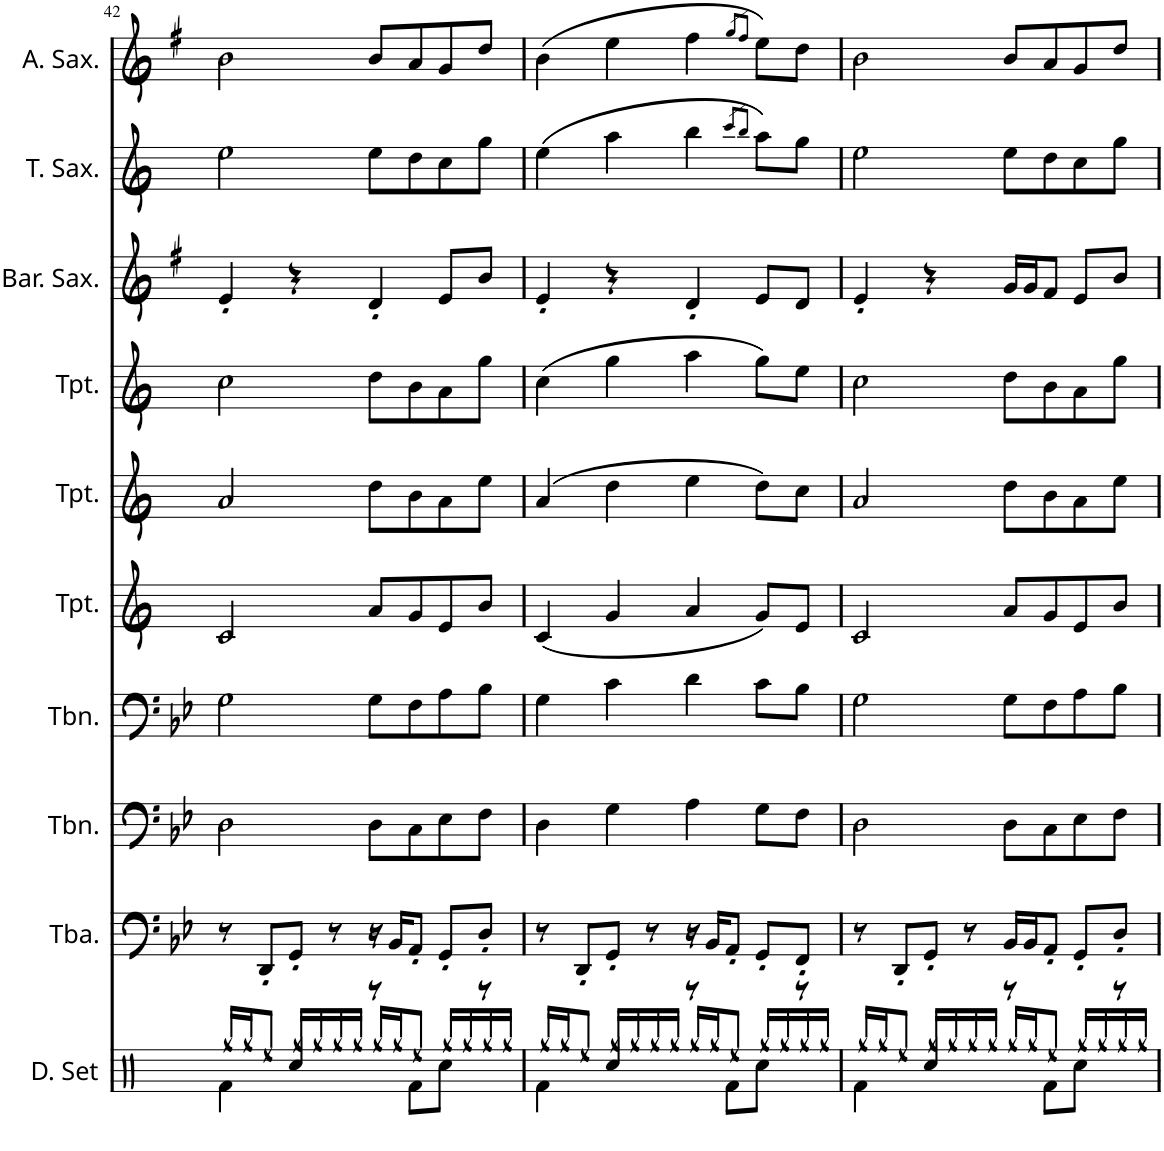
**kern	**kern	**kern	**kern	**kern	**kern	**kern	**kern	**kern	**kern
*part10	*part9	*part8	*part7	*part6	*part5	*part4	*part3	*part2	*part1
*staff10	*staff9	*staff8	*staff7	*staff6	*staff5	*staff4	*staff3	*staff2	*staff1
*I"Drumset	*I"Tuba	*I"Trombone	*I"Trombone	*I"Trumpet	*I"Trumpet	*I"Trumpet	*I"Baritone Saxophone	*I"Tenor Saxophone	*I"Alto Saxophone
*I'D. Set	*I'Tba.	*I'Tbn.	*I'Tbn.	*I'Tpt.	*I'Tpt.	*I'Tpt.	*I'Bar. Sax.	*I'T. Sax.	*I'A. Sax.
!!LO:PB:g=z
*clefX	*clefF4	*clefF4	*clefF4	*clefG2	*clefG2	*clefG2	*clefG2	*clefG2	*clefG2
*	*	*	*	*Trd1c2	*Trd1c2	*Trd1c2	*Trd12c21	*Trd8c14	*Trd5c9
*k[]	*k[b-e-]	*k[b-e-]	*k[b-e-]	*k[]	*k[]	*k[]	*k[f#]	*k[]	*k[f#]
*M4/4	*M4/4	*M4/4	*M4/4	*M4/4	*M4/4	*M4/4	*M4/4	*M4/4	*M4/4
=42	=42	=42	=42	=42	=42	=42	=42	=42	=42
*^	*	*	*	*	*	*	*	*	*
4Rf\	16Rgg/LL	8r	2D\	2G\	2c/	2a/	2cc\	4e'/	2ee\	2b\
.	16Rgg/J	.	.	.	.	.	.	.	.	.
.	8Ree/J	8DD'/L	.	.	.	.	.	.	.	.
4Rcc/	16Rgg/LL	8GG'/J	.	.	.	.	.	4r	.	.
.	16Rgg/	.	.	.	.	.	.	.	.	.
.	16Rgg/	8r	.	.	.	.	.	.	.	.
.	16Rgg/JJ	.	.	.	.	.	.	.	.	.
8r	16Rgg/LL	16r	8D\L	8G\L	8a/L	8dd\L	8dd\L	4d'/	8ee\L	8b/L
.	16Rgg/J	16BB-/KL	.	.	.	.	.	.	.	.
8Rf\L	8Ree/J	8AA'/J	8C\	8F\	8g/	8b\	8b\	.	8dd\	8a/
8Rcc\J	16Rgg/LL	8GG'/L	8E-\	8A\	8e/	8a\	8a\	8e/L	8cc\	8g/
.	16Rgg/	.	.	.	.	.	.	.	.	.
8r	16Rgg/	8D'/J	8F\J	8B-\J	8b/J	8ee\J	8gg\J	8b/J	8gg\J	8dd/J
.	16Rgg/JJ	.	.	.	.	.	.	.	.	.
=43	=43	=43	=43	=43	=43	=43	=43	=43	=43	=43
4Rf\	16Rgg/LL	8r	4D\	4G\	(4c/	(4a/	(4cc\	4e'/	(4ee\	(4b\
.	16Rgg/J	.	.	.	.	.	.	.	.	.
.	8Ree/J	8DD'/L	.	.	.	.	.	.	.	.
4Rcc/	16Rgg/LL	8GG'/J	4G\	4c\	4g/	4dd\	4gg\	4r	4aa\	4ee\
.	16Rgg/	.	.	.	.	.	.	.	.	.
.	16Rgg/	8r	.	.	.	.	.	.	.	.
.	16Rgg/JJ	.	.	.	.	.	.	.	.	.
8r	16Rgg/LL	16r	4A\	4d\	4a/	4ee\	4aa\	4d'/	4bb\	4ff#\
.	16Rgg/J	16BB-/KL	.	.	.	.	.	.	.	.
8Rf\L	8Ree/J	8AA'/J	.	.	.	.	.	.	.	.
.	.	.	.	.	.	.	.	.	8qccc/L	8qgg/L
.	.	.	.	.	.	.	.	.	8qbb/J	8qff#/J
8Rcc\J	16Rgg/LL	8GG'/L	8G\L	8c\L	8g/L)	8dd\L)	8gg\L)	8e/L	8aa\L)	8ee\L)
.	16Rgg/	.	.	.	.	.	.	.	.	.
8r	16Rgg/	8FF'/J	8F\J	8B-\J	8e/J	8cc\J	8ee\J	8d/J	8gg\J	8dd\J
.	16Rgg/JJ	.	.	.	.	.	.	.	.	.
=44	=44	=44	=44	=44	=44	=44	=44	=44	=44	=44
4Rf\	16Rgg/LL	8r	2D\	2G\	2c/	2a/	2cc\	4e'/	2ee\	2b\
.	16Rgg/J	.	.	.	.	.	.	.	.	.
.	8Ree/J	8DD'/L	.	.	.	.	.	.	.	.
4Rcc/	16Rgg/LL	8GG'/J	.	.	.	.	.	4r	.	.
.	16Rgg/	.	.	.	.	.	.	.	.	.
.	16Rgg/	8r	.	.	.	.	.	.	.	.
.	16Rgg/JJ	.	.	.	.	.	.	.	.	.
8r	16Rgg/LL	16BB-/LL	8D\L	8G\L	8a/L	8dd\L	8dd\L	16g/LL	8ee\L	8b/L
.	16Rgg/J	16BB-/J	.	.	.	.	.	16g/J	.	.
8Rf\L	8Ree/J	8AA'/J	8C\	8F\	8g/	8b\	8b\	8f#/J	8dd\	8a/
8Rcc\J	16Rgg/LL	8GG'/L	8E-\	8A\	8e/	8a\	8a\	8e/L	8cc\	8g/
.	16Rgg/	.	.	.	.	.	.	.	.	.
8r	16Rgg/	8D'/J	8F\J	8B-\J	8b/J	8ee\J	8gg\J	8b/J	8gg\J	8dd/J
.	16Rgg/JJ	.	.	.	.	.	.	.	.	.
*v	*v	*	*	*	*	*	*	*	*	*
=	=	=	=	=	=	=	=	=	=
*-	*-	*-	*-	*-	*-	*-	*-	*-	*-
